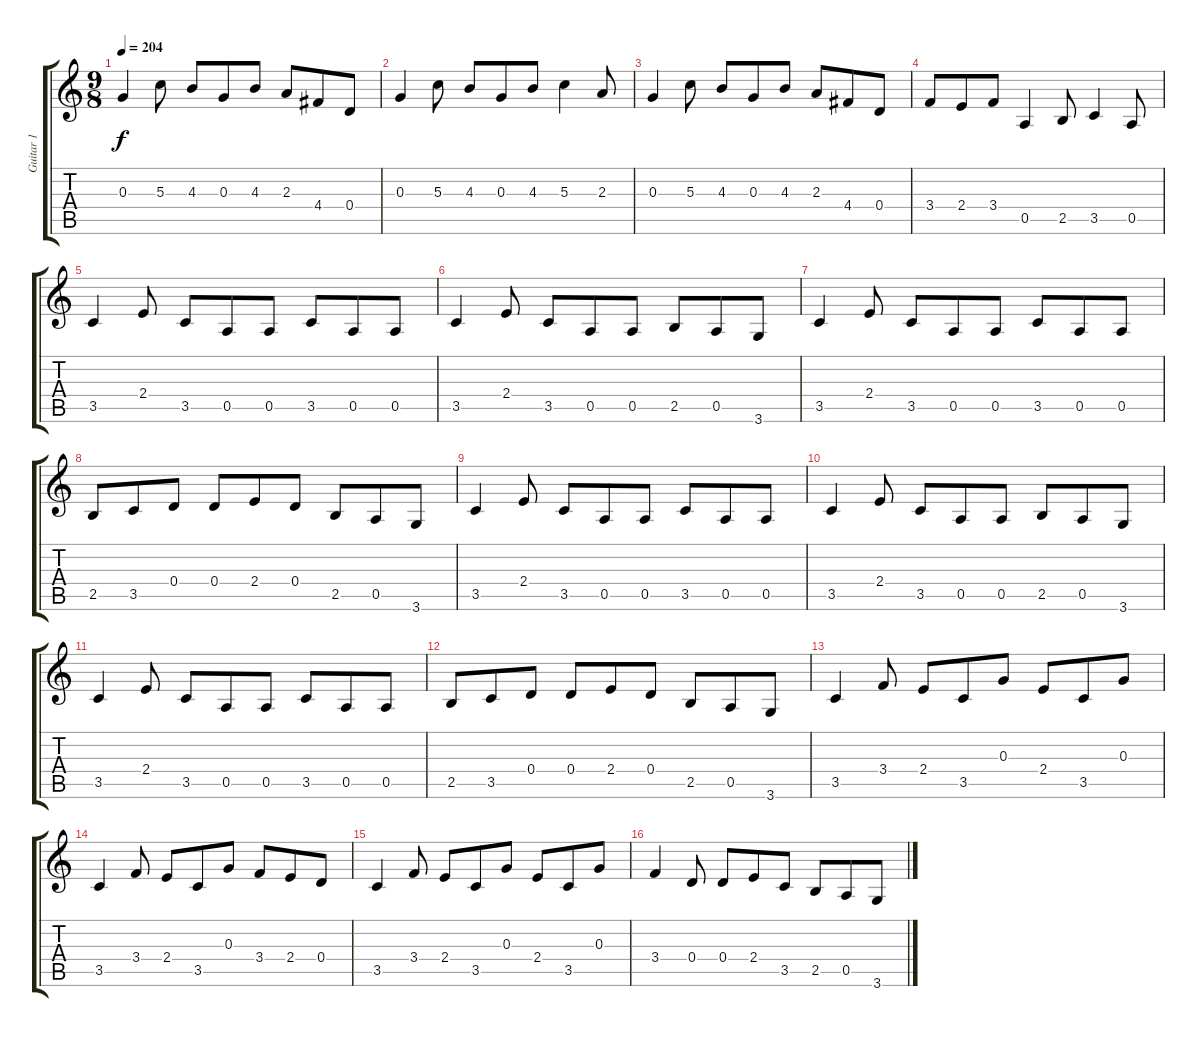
\track ("Guitar 1" "Guitar 1") {instrument electricguitarjazz}
\staff {score tabs}
\tuning (E4 B3 G3 D3 A2 E2) {hide}
\ts (9 8)
\tempo 204
\clef g2
\ks c
0.3.4{dy f} 5.3.8 4.3.8 0.3.8 4.3.8 2.3.8 4.4.8 0.4.8 |
0.3.4 5.3.8 4.3.8 0.3.8 4.3.8 5.3.4 2.3.8 |
0.3.4 5.3.8 4.3.8 0.3.8 4.3.8 2.3.8 4.4.8 0.4.8 |
3.4.8 2.4.8 3.4.8 0.5.4 2.5.8 3.5.4 0.5.8 |
3.5.4 2.4.8 3.5.8 0.5.8 0.5.8 3.5.8 0.5.8 0.5.8 |
3.5.4 2.4.8 3.5.8 0.5.8 0.5.8 2.5.8 0.5.8 3.6.8 |
3.5.4 2.4.8 3.5.8 0.5.8 0.5.8 3.5.8 0.5.8 0.5.8 |
2.5.8 3.5.8 0.4.8 0.4.8 2.4.8 0.4.8 2.5.8 0.5.8 3.6.8 |
3.5.4 2.4.8 3.5.8 0.5.8 0.5.8 3.5.8 0.5.8 0.5.8 |
3.5.4 2.4.8 3.5.8 0.5.8 0.5.8 2.5.8 0.5.8 3.6.8 |
3.5.4 2.4.8 3.5.8 0.5.8 0.5.8 3.5.8 0.5.8 0.5.8 |
2.5.8 3.5.8 0.4.8 0.4.8 2.4.8 0.4.8 2.5.8 0.5.8 3.6.8 |
3.5.4 3.4.8 2.4.8 3.5.8 0.3.8 2.4.8 3.5.8 0.3.8 |
3.5.4 3.4.8 2.4.8 3.5.8 0.3.8 3.4.8 2.4.8 0.4.8 |
3.5.4 3.4.8 2.4.8 3.5.8 0.3.8 2.4.8 3.5.8 0.3.8 |
3.4.4 0.4.8 0.4.8 2.4.8 3.5.8 2.5.8 0.5.8 3.6.8
